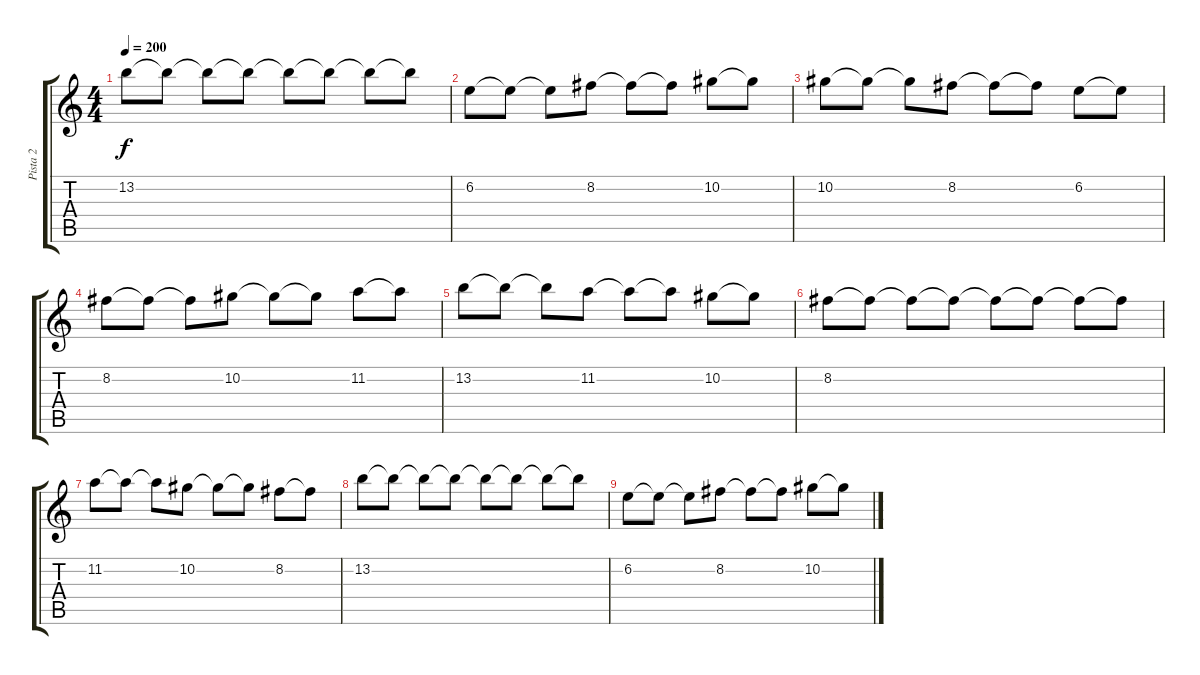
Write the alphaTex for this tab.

\track ("Pista 2" "Pista 2") {instrument distortionguitar}
\staff {score tabs}
\tuning (Eb4 Bb3 Gb3 Db3 Ab2 Eb2) {hide}
\ts (4 4)
\tempo 200
\clef g2
\ks c
13.2.8{dy f volume 3} 13.2{t}.8 13.2{t}.8 13.2{t}.8 13.2{t}.8 13.2{t}.8 13.2{t}.8 13.2{t}.8 |
6.2.8 6.2{t}.8 6.2{t}.8 8.2.8 8.2{t}.8 8.2{t}.8 10.2.8 10.2{t}.8 |
10.2.8{volume 2} 10.2{t}.8 10.2{t}.8 8.2.8 8.2{t}.8 8.2{t}.8 6.2.8 6.2{t}.8 |
8.2.8 8.2{t}.8 8.2{t}.8 10.2.8 10.2{t}.8 10.2{t}.8 11.2.8 11.2{t}.8 |
13.2.8{volume 1} 13.2{t}.8 13.2{t}.8 11.2.8 11.2{t}.8 11.2{t}.8 10.2.8 10.2{t}.8 |
8.2.8 8.2{t}.8 8.2{t}.8 8.2{t}.8 8.2{t}.8 8.2{t}.8 8.2{t}.8 8.2{t}.8 |
11.2.8 11.2{t}.8 11.2{t}.8 10.2.8 10.2{t}.8 10.2{t}.8 8.2.8 8.2{t}.8 |
13.2.8 13.2{t}.8 13.2{t}.8 13.2{t}.8 13.2{t}.8 13.2{t}.8 13.2{t}.8 13.2{t}.8 |
6.2.8 6.2{t}.8 6.2{t}.8 8.2.8 8.2{t}.8 8.2{t}.8 10.2.8 10.2{t}.8
